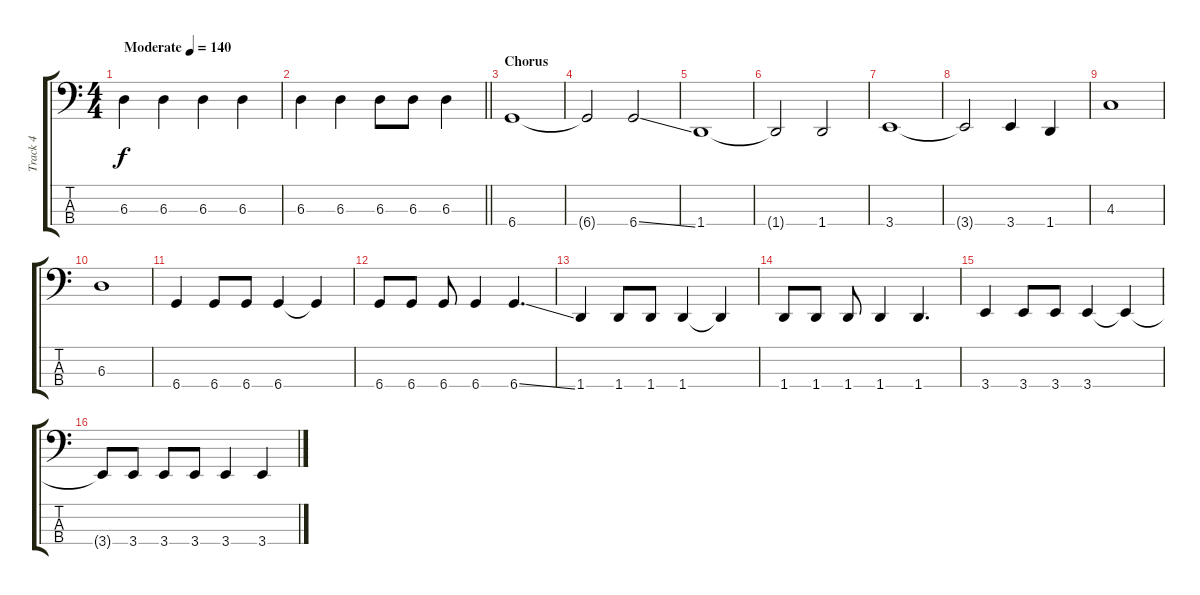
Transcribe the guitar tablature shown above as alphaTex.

\track ("Track 4" "Track 4") {instrument electricbassfinger}
\staff {score tabs}
\tuning (Gb2 Db2 Ab1 Db1) {hide}
\ts (4 4)
\tempo (140 "Moderate")
\clef f4
\ks c
6.3.4{dy f instrument electricbassfinger} 6.3.4 6.3.4 6.3.4 |
\barLineRight lightlight
6.3.4 6.3.4 6.3.8 6.3.8 6.3.4 |
\section ("" "Chorus")
6.4.1 |
6.4{t}.2 6.4{ss}.2 |
1.4.1 |
1.4{t}.2 1.4.2 |
3.4.1 |
3.4{t}.2 3.4.4 1.4.4 |
4.3.1 |
6.3.1 |
6.4.4 6.4.8 6.4.8 6.4.4 6.4{t}.4 |
6.4.8 6.4.8 6.4.8 6.4.4 6.4{ss}.4{d} |
1.4.4 1.4.8 1.4.8 1.4.4 1.4{t}.4 |
1.4.8 1.4.8 1.4.8 1.4.4 1.4.4{d} |
3.4.4 3.4.8 3.4.8 3.4.4 3.4{t}.4 |
3.4{t}.8 3.4.8 3.4.8 3.4.8 3.4.4 3.4.4
